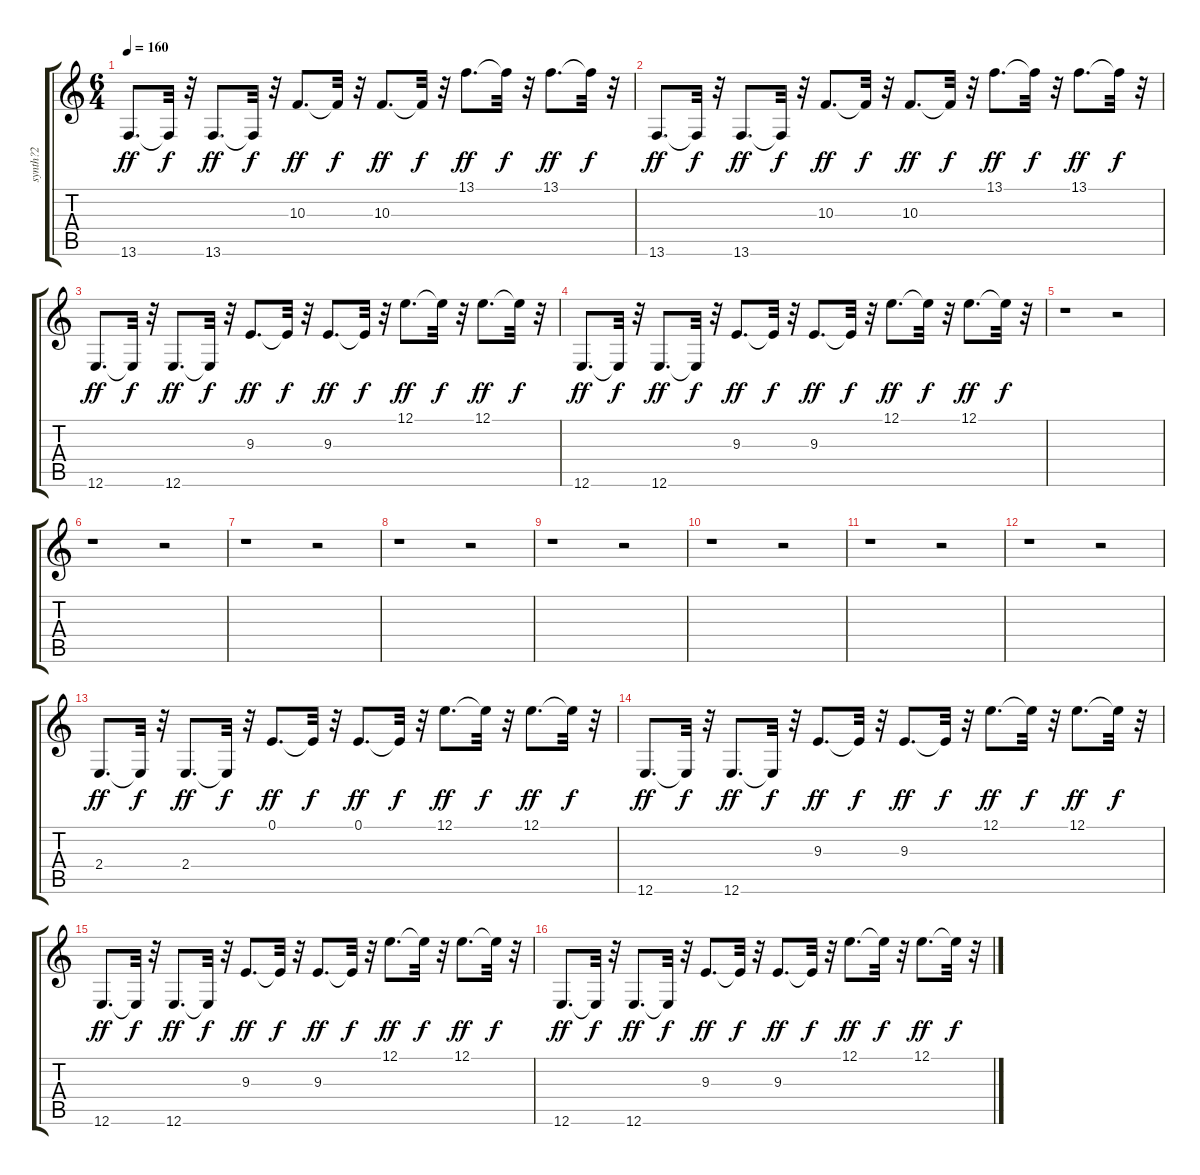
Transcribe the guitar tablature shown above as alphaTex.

\track ("synth?2" "synth?2") {instrument ocarina}
\staff {score tabs}
\tuning (E4 B3 G3 D3 A2 E2) {hide}
\ts (6 4)
\tempo 160
\clef g2
\ks c
13.6.8{d dy ff} 13.6{t}.32{dy f} r.32 13.6.8{d dy ff} 13.6{t}.32{dy f} r.32 10.3.8{d dy ff} 10.3{t}.32{dy f} r.32 10.3.8{d dy ff} 10.3{t}.32{dy f} r.32 13.1.8{d dy ff} 13.1{t}.32{dy f} r.32 13.1.8{d dy ff} 13.1{t}.32{dy f} r.32 |
13.6.8{d dy ff} 13.6{t}.32{dy f} r.32 13.6.8{d dy ff} 13.6{t}.32{dy f} r.32 10.3.8{d dy ff} 10.3{t}.32{dy f} r.32 10.3.8{d dy ff} 10.3{t}.32{dy f} r.32 13.1.8{d dy ff} 13.1{t}.32{dy f} r.32 13.1.8{d dy ff} 13.1{t}.32{dy f} r.32 |
12.6.8{d dy ff} 12.6{t}.32{dy f} r.32 12.6.8{d dy ff} 12.6{t}.32{dy f} r.32 9.3.8{d dy ff} 9.3{t}.32{dy f} r.32 9.3.8{d dy ff} 9.3{t}.32{dy f} r.32 12.1.8{d dy ff} 12.1{t}.32{dy f} r.32 12.1.8{d dy ff} 12.1{t}.32{dy f} r.32 |
12.6.8{d dy ff} 12.6{t}.32{dy f} r.32 12.6.8{d dy ff} 12.6{t}.32{dy f} r.32 9.3.8{d dy ff} 9.3{t}.32{dy f} r.32 9.3.8{d dy ff} 9.3{t}.32{dy f} r.32 12.1.8{d dy ff} 12.1{t}.32{dy f} r.32 12.1.8{d dy ff} 12.1{t}.32{dy f} r.32 |
r.1 r.2 |
r.1 r.2 |
r.1 r.2 |
r.1 r.2 |
r.1 r.2 |
r.1 r.2 |
r.1 r.2 |
r.1 r.2 |
2.4.8{d dy ff} 2.4{t}.32{dy f} r.32 2.4.8{d dy ff} 2.4{t}.32{dy f} r.32 0.1.8{d dy ff} 0.1{t}.32{dy f} r.32 0.1.8{d dy ff} 0.1{t}.32{dy f} r.32 12.1.8{d dy ff} 12.1{t}.32{dy f} r.32 12.1.8{d dy ff} 12.1{t}.32{dy f} r.32 |
12.6.8{d dy ff} 12.6{t}.32{dy f} r.32 12.6.8{d dy ff} 12.6{t}.32{dy f} r.32 9.3.8{d dy ff} 9.3{t}.32{dy f} r.32 9.3.8{d dy ff} 9.3{t}.32{dy f} r.32 12.1.8{d dy ff} 12.1{t}.32{dy f} r.32 12.1.8{d dy ff} 12.1{t}.32{dy f} r.32 |
12.6.8{d dy ff} 12.6{t}.32{dy f} r.32 12.6.8{d dy ff} 12.6{t}.32{dy f} r.32 9.3.8{d dy ff} 9.3{t}.32{dy f} r.32 9.3.8{d dy ff} 9.3{t}.32{dy f} r.32 12.1.8{d dy ff} 12.1{t}.32{dy f} r.32 12.1.8{d dy ff} 12.1{t}.32{dy f} r.32 |
12.6.8{d dy ff} 12.6{t}.32{dy f} r.32 12.6.8{d dy ff} 12.6{t}.32{dy f} r.32 9.3.8{d dy ff} 9.3{t}.32{dy f} r.32 9.3.8{d dy ff} 9.3{t}.32{dy f} r.32 12.1.8{d dy ff} 12.1{t}.32{dy f} r.32 12.1.8{d dy ff} 12.1{t}.32{dy f} r.32
